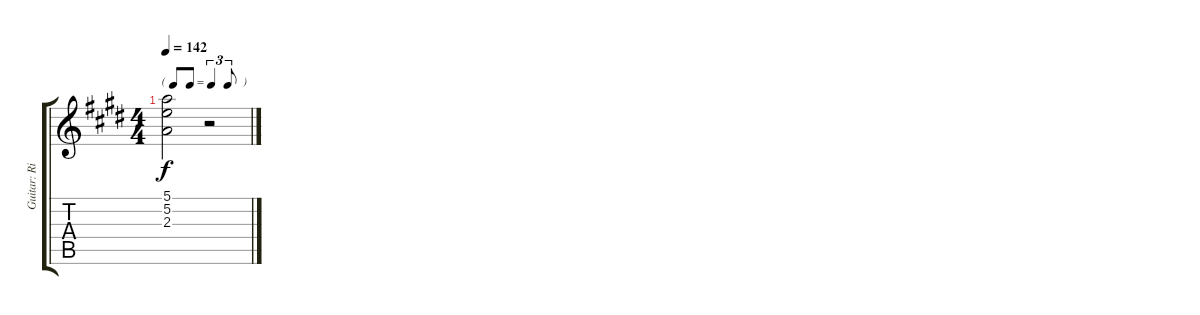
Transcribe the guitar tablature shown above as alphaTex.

\track ("Guitar: Rik" "Guitar: Ri") {instrument distortionguitar}
\staff {score tabs}
\tuning (E4 B3 G3 D3 A2 E2) {hide}
\ts (4 4)
\tf triplet8th
\tempo 142
\clef g2
\ks e
(5.1{t} 5.2{t} 2.3{t}).2{dy f} r.2
